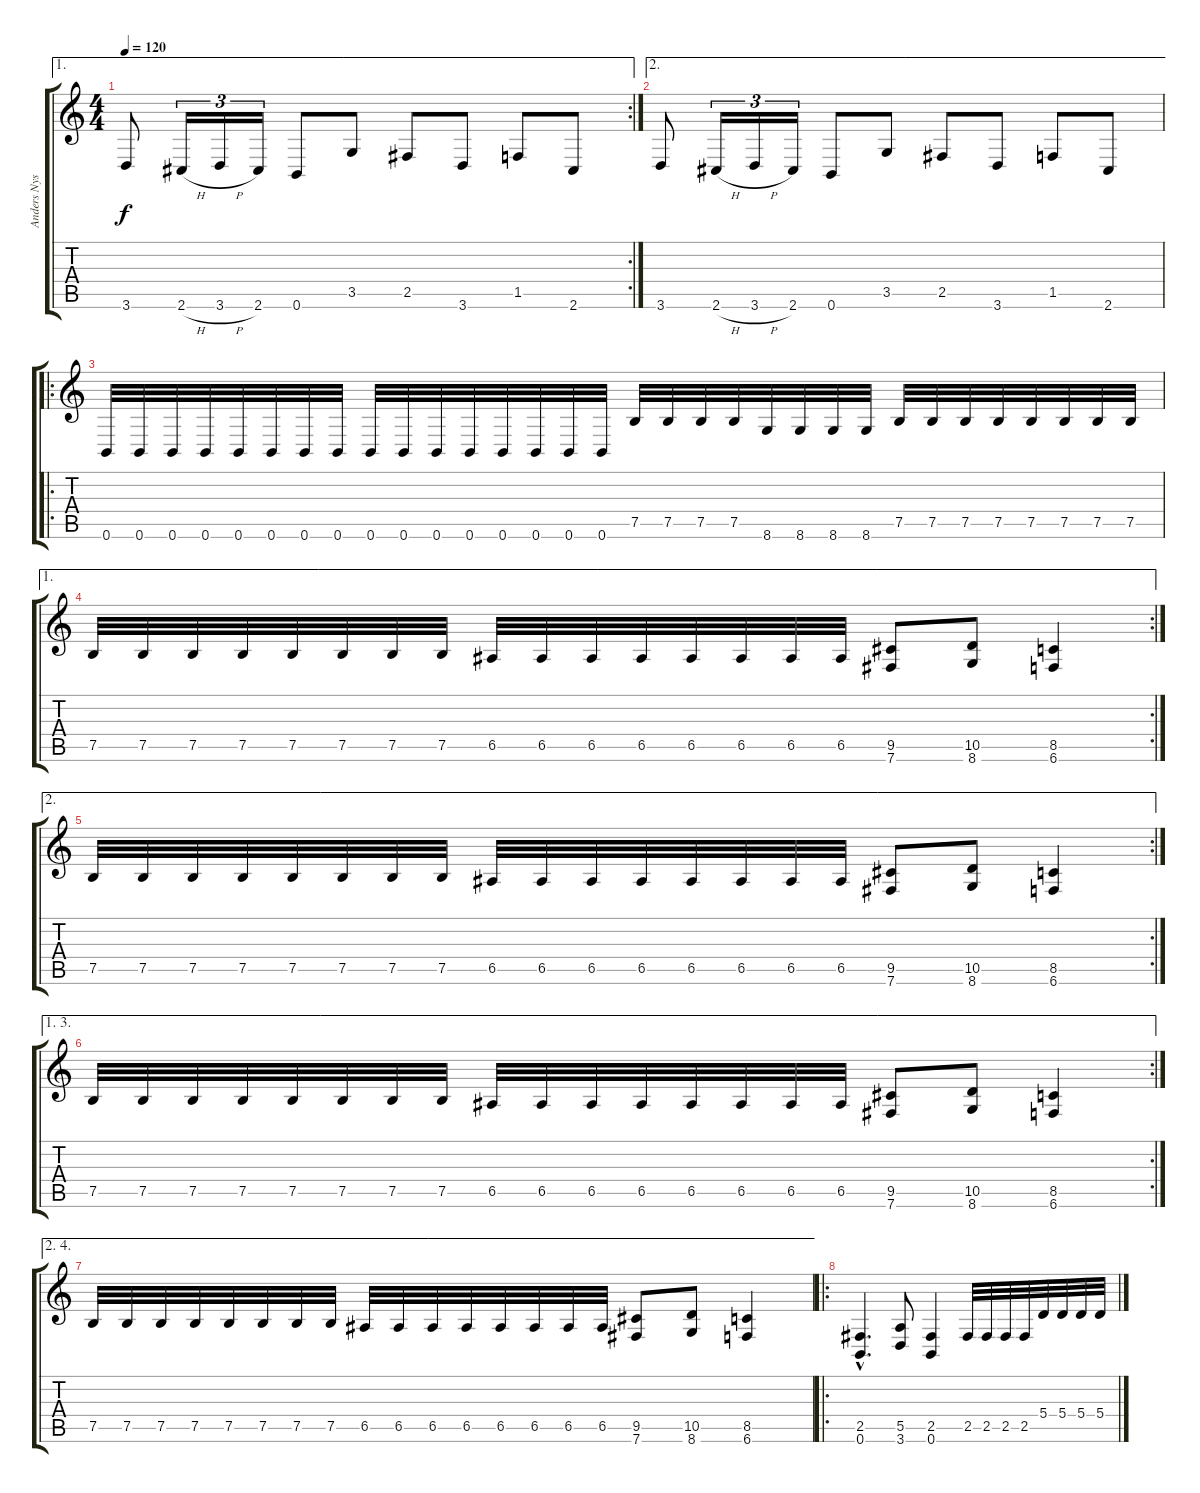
\track ("Anders Nyström" "Anders Nys") {instrument distortionguitar}
\staff {score tabs}
\tuning (B3 Gb3 D3 A2 E2 B1) {hide}
\ae 1
\rc 2
\ts (4 4)
\tempo 120
\clef g2
\ks c
3.6.8{dy f} 2.6{h}.16{tu (3 2)} 3.6{h}.16{tu (3 2)} 2.6.16{tu (3 2)} 0.6.8 3.5.8 2.5.8 3.6.8 1.5.8 2.6.8 |
\ae 2
3.6.8 2.6{h}.16{tu (3 2)} 3.6{h}.16{tu (3 2)} 2.6.16{tu (3 2)} 0.6.8 3.5.8 2.5.8 3.6.8 1.5.8 2.6.8 |
\ro
0.6.32 0.6.32 0.6.32 0.6.32 0.6.32 0.6.32 0.6.32 0.6.32 0.6.32 0.6.32 0.6.32 0.6.32 0.6.32 0.6.32 0.6.32 0.6.32 7.5.32 7.5.32 7.5.32 7.5.32 8.6.32 8.6.32 8.6.32 8.6.32 7.5.32 7.5.32 7.5.32 7.5.32 7.5.32 7.5.32 7.5.32 7.5.32 |
\ae 1
\rc 2
7.5.32 7.5.32 7.5.32 7.5.32 7.5.32 7.5.32 7.5.32 7.5.32 6.5.32 6.5.32 6.5.32 6.5.32 6.5.32 6.5.32 6.5.32 6.5.32 (9.5 7.6).8 (10.5 8.6).8 (8.5 6.6).4 |
\ae 2
\rc 2
7.5.32 7.5.32 7.5.32 7.5.32 7.5.32 7.5.32 7.5.32 7.5.32 6.5.32 6.5.32 6.5.32 6.5.32 6.5.32 6.5.32 6.5.32 6.5.32 (9.5 7.6).8 (10.5 8.6).8 (8.5 6.6).4 |
\ae (1 3)
\rc 2
7.5.32 7.5.32 7.5.32 7.5.32 7.5.32 7.5.32 7.5.32 7.5.32 6.5.32 6.5.32 6.5.32 6.5.32 6.5.32 6.5.32 6.5.32 6.5.32 (9.5 7.6).8 (10.5 8.6).8 (8.5 6.6).4 |
\ae (2 4)
7.5.32 7.5.32 7.5.32 7.5.32 7.5.32 7.5.32 7.5.32 7.5.32 6.5.32 6.5.32 6.5.32 6.5.32 6.5.32 6.5.32 6.5.32 6.5.32 (9.5 7.6).8 (10.5 8.6).8 (8.5 6.6).4 |
\ro
(2.5{hac} 0.6{hac}).4{d} (5.5 3.6).8 (2.5 0.6).4 2.5.32 2.5.32 2.5.32 2.5.32 5.4.32 5.4.32 5.4.32 5.4.32
